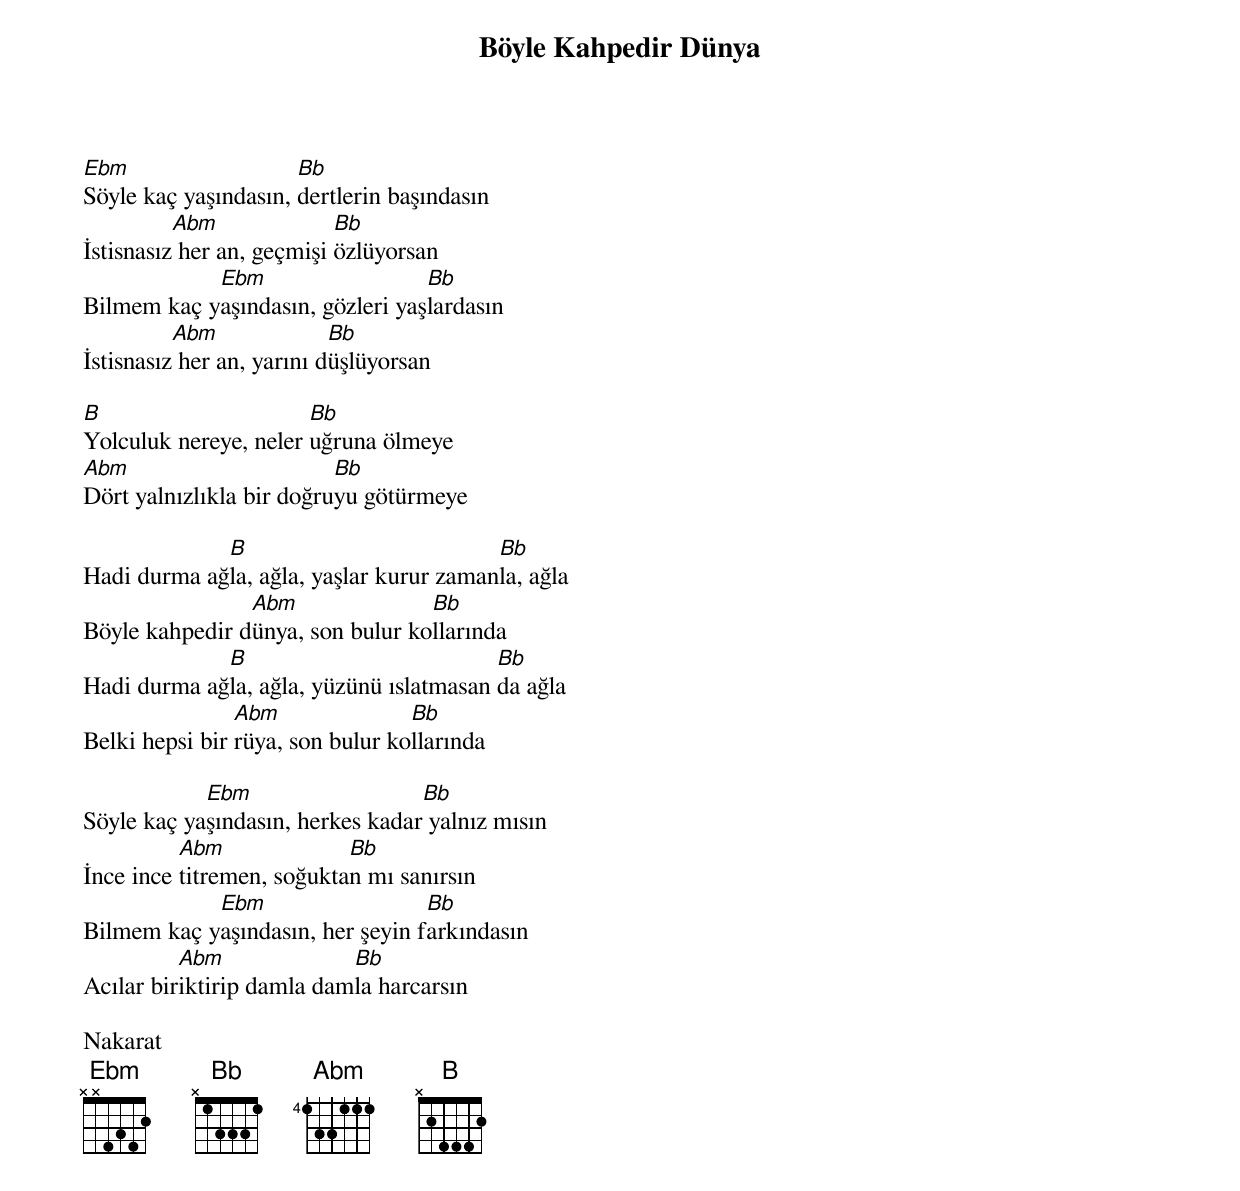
{title: Böyle Kahpedir Dünya}
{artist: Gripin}

Ebm                   Bb
Söyle kaç yaşındasın, dertlerin başındasın
          Abm              Bb
İstisnasız her an, geçmişi özlüyorsan
            Ebm                   Bb
Bilmem kaç yaşındasın, gözleri yaşlardasın
          Abm              Bb
İstisnasız her an, yarını düşlüyorsan

B                      Bb
Yolculuk nereye, neler uğruna ölmeye
Abm                       Bb
Dört yalnızlıkla bir doğruyu götürmeye

             B                           Bb
Hadi durma ağla, ağla, yaşlar kurur zamanla, ağla
                Abm               Bb
Böyle kahpedir dünya, son bulur kollarında
             B                           Bb
Hadi durma ağla, ağla, yüzünü ıslatmasan da ağla
                Abm               Bb
Belki hepsi bir rüya, son bulur kollarında

            Ebm                   Bb
Söyle kaç yaşındasın, herkes kadar yalnız mısın
          Abm              Bb
İnce ince titremen, soğuktan mı sanırsın
            Ebm                   Bb
Bilmem kaç yaşındasın, her şeyin farkındasın
          Abm              Bb
Acılar biriktirip damla damla harcarsın

Nakarat
